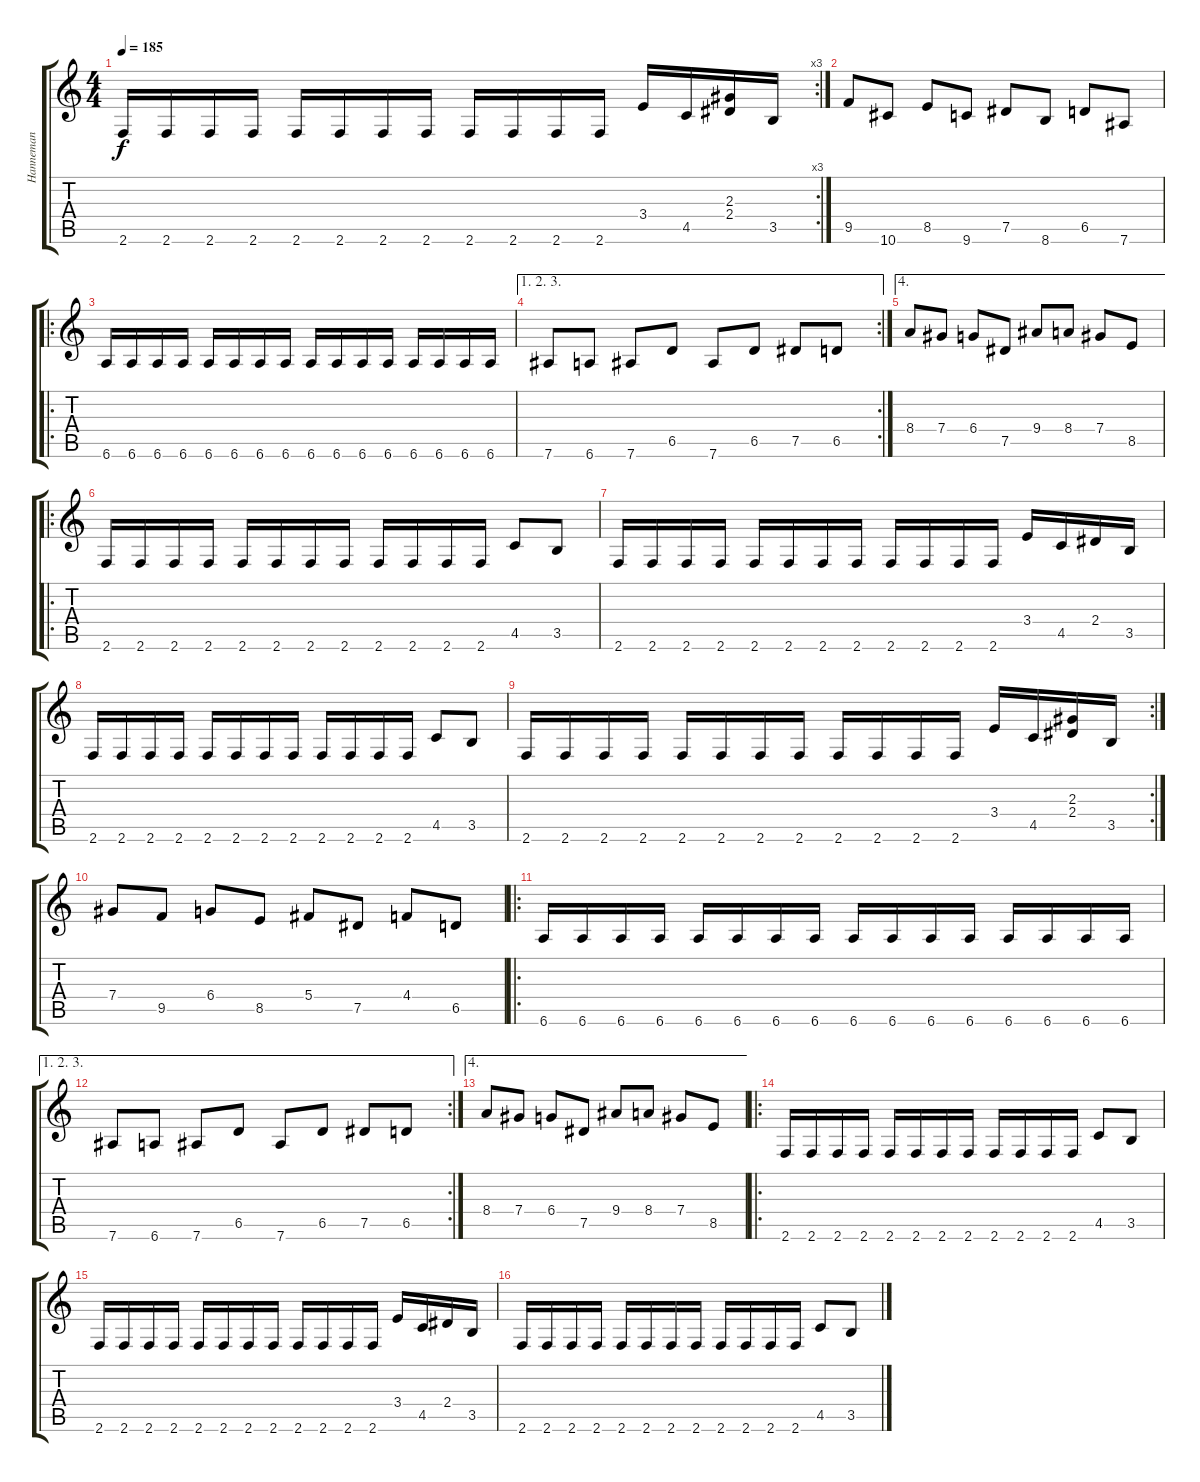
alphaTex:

\track ("Hanneman" "Hanneman") {instrument distortionguitar}
\staff {score tabs}
\tuning (Eb4 Bb3 Gb3 Db3 Ab2 Eb2) {hide}
\rc 3
\ts (4 4)
\tempo 185
\clef g2
\ks c
2.6.16{dy f} 2.6.16 2.6.16 2.6.16 2.6.16 2.6.16 2.6.16 2.6.16 2.6.16 2.6.16 2.6.16 2.6.16 3.4.16 4.5.16 (2.3 2.4).16 3.5.16 |
9.5.8 10.6.8 8.5.8 9.6.8 7.5.8 8.6.8 6.5.8 7.6.8 |
\ro
6.6.16 6.6.16 6.6.16 6.6.16 6.6.16 6.6.16 6.6.16 6.6.16 6.6.16 6.6.16 6.6.16 6.6.16 6.6.16 6.6.16 6.6.16 6.6.16 |
\ae (1 2 3)
\rc 2
7.6.8 6.6.8 7.6.8 6.5.8 7.6.8 6.5.8 7.5.8 6.5.8 |
\ae 4
8.4.8 7.4.8 6.4.8 7.5.8 9.4.8 8.4.8 7.4.8 8.5.8 |
\ro
2.6.16 2.6.16 2.6.16 2.6.16 2.6.16 2.6.16 2.6.16 2.6.16 2.6.16 2.6.16 2.6.16 2.6.16 4.5.8 3.5.8 |
2.6.16 2.6.16 2.6.16 2.6.16 2.6.16 2.6.16 2.6.16 2.6.16 2.6.16 2.6.16 2.6.16 2.6.16 3.4.16 4.5.16 2.4.16 3.5.16 |
2.6.16 2.6.16 2.6.16 2.6.16 2.6.16 2.6.16 2.6.16 2.6.16 2.6.16 2.6.16 2.6.16 2.6.16 4.5.8 3.5.8 |
\rc 2
2.6.16 2.6.16 2.6.16 2.6.16 2.6.16 2.6.16 2.6.16 2.6.16 2.6.16 2.6.16 2.6.16 2.6.16 3.4.16 4.5.16 (2.3 2.4).16 3.5.16 |
7.4.8 9.5.8 6.4.8 8.5.8 5.4.8 7.5.8 4.4.8 6.5.8 |
\ro
6.6.16 6.6.16 6.6.16 6.6.16 6.6.16 6.6.16 6.6.16 6.6.16 6.6.16 6.6.16 6.6.16 6.6.16 6.6.16 6.6.16 6.6.16 6.6.16 |
\ae (1 2 3)
\rc 2
7.6.8 6.6.8 7.6.8 6.5.8 7.6.8 6.5.8 7.5.8 6.5.8 |
\ae 4
8.4.8 7.4.8 6.4.8 7.5.8 9.4.8 8.4.8 7.4.8 8.5.8 |
\ro
2.6.16 2.6.16 2.6.16 2.6.16 2.6.16 2.6.16 2.6.16 2.6.16 2.6.16 2.6.16 2.6.16 2.6.16 4.5.8 3.5.8 |
2.6.16 2.6.16 2.6.16 2.6.16 2.6.16 2.6.16 2.6.16 2.6.16 2.6.16 2.6.16 2.6.16 2.6.16 3.4.16 4.5.16 2.4.16 3.5.16 |
2.6.16 2.6.16 2.6.16 2.6.16 2.6.16 2.6.16 2.6.16 2.6.16 2.6.16 2.6.16 2.6.16 2.6.16 4.5.8 3.5.8
